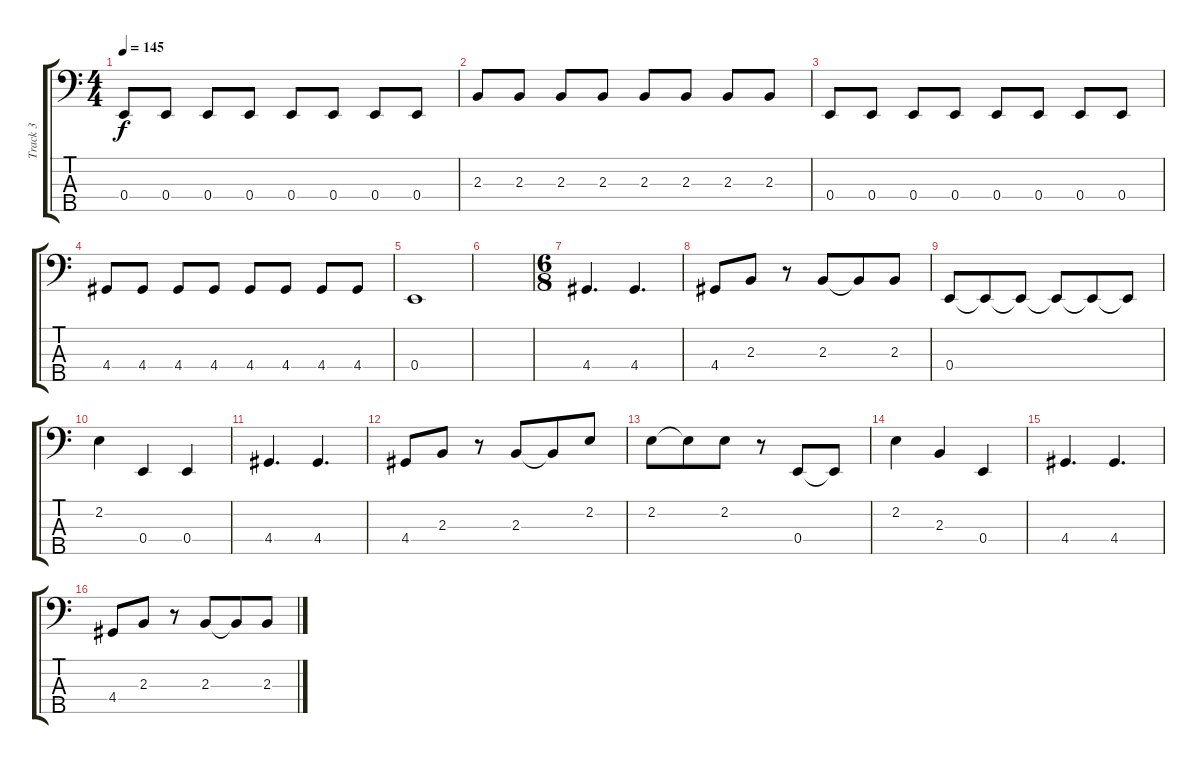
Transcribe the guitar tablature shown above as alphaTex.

\track ("Track 3" "Track 3") {instrument electricbassfinger}
\staff {score tabs}
\tuning (G2 D2 A1 E1 B0) {hide}
\ts (4 4)
\tempo 145
\clef f4
\ks c
0.4.8{dy f} 0.4.8 0.4.8 0.4.8 0.4.8 0.4.8 0.4.8 0.4.8 |
2.3.8 2.3.8 2.3.8 2.3.8 2.3.8 2.3.8 2.3.8 2.3.8 |
0.4.8 0.4.8 0.4.8 0.4.8 0.4.8 0.4.8 0.4.8 0.4.8 |
4.4.8 4.4.8 4.4.8 4.4.8 4.4.8 4.4.8 4.4.8 4.4.8 |
0.4.1 |
|
\ts (6 8)
4.4.4{d} 4.4.4{d} |
4.4.8 2.3.8 r.8 2.3.8 2.3{t}.8 2.3.8 |
0.4.8 0.4{t}.8 0.4{t}.8 0.4{t}.8 0.4{t}.8 0.4{t}.8 |
2.2.4 0.4.4 0.4.4 |
4.4.4{d} 4.4.4{d} |
4.4.8 2.3.8 r.8 2.3.8 2.3{t}.8 2.2.8 |
2.2.8 2.2{t}.8 2.2.8 r.8 0.4.8 0.4{t}.8 |
2.2.4 2.3.4 0.4.4 |
4.4.4{d} 4.4.4{d} |
4.4.8 2.3.8 r.8 2.3.8 2.3{t}.8 2.3.8
